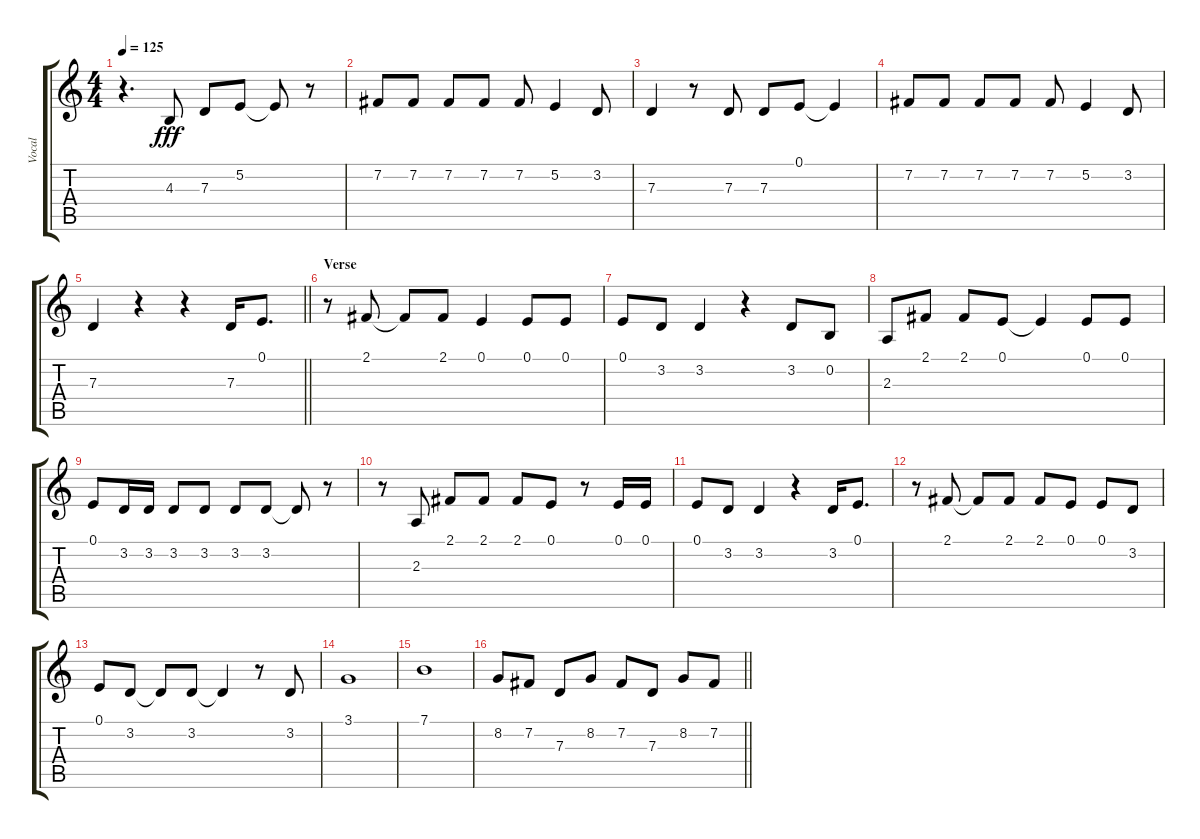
\track ("Vocal" "Vocal") {instrument bassoon}
\staff {score tabs}
\tuning (E4 B3 G3 D3 A2 E2) {hide}
\ts (4 4)
\tempo 125
\clef g2
\ks c
r.4{d dy fff} 4.3.8 7.3.8 5.2.8 5.2{t}.8 r.8 |
7.2.8 7.2.8 7.2.8 7.2.8 7.2.8 5.2.4 3.2.8 |
7.3.4 r.8 7.3.8 7.3.8 0.1.8 0.1{t}.4 |
7.2.8 7.2.8 7.2.8 7.2.8 7.2.8 5.2.4 3.2.8 |
\barLineRight lightlight
7.3.4 r.4 r.4 7.3.16 0.1.8{d} |
\section ("" "Verse")
r.8 2.1.8 2.1{t}.8 2.1.8 0.1.4 0.1.8 0.1.8 |
0.1.8 3.2.8 3.2.4 r.4 3.2.8 0.2.8 |
2.3.8 2.1.8 2.1.8 0.1.8 0.1{t}.4 0.1.8 0.1.8 |
0.1.8 3.2.16 3.2.16 3.2.8 3.2.8 3.2.8 3.2.8 3.2{t}.8 r.8 |
r.8 2.3.8 2.1.8 2.1.8 2.1.8 0.1.8 r.8 0.1.16 0.1.16 |
0.1.8 3.2.8 3.2.4 r.4 3.2.16 0.1.8{d} |
r.8 2.1.8 2.1{t}.8 2.1.8 2.1.8 0.1.8 0.1.8 3.2.8 |
0.1.8 3.2.8 3.2{t}.8 3.2.8 3.2{t}.4 r.8 3.2.8 |
3.1.1 |
7.1.1 |
\barLineRight lightlight
8.2.8 7.2.8 7.3.8 8.2.8 7.2.8 7.3.8 8.2.8 7.2.8
